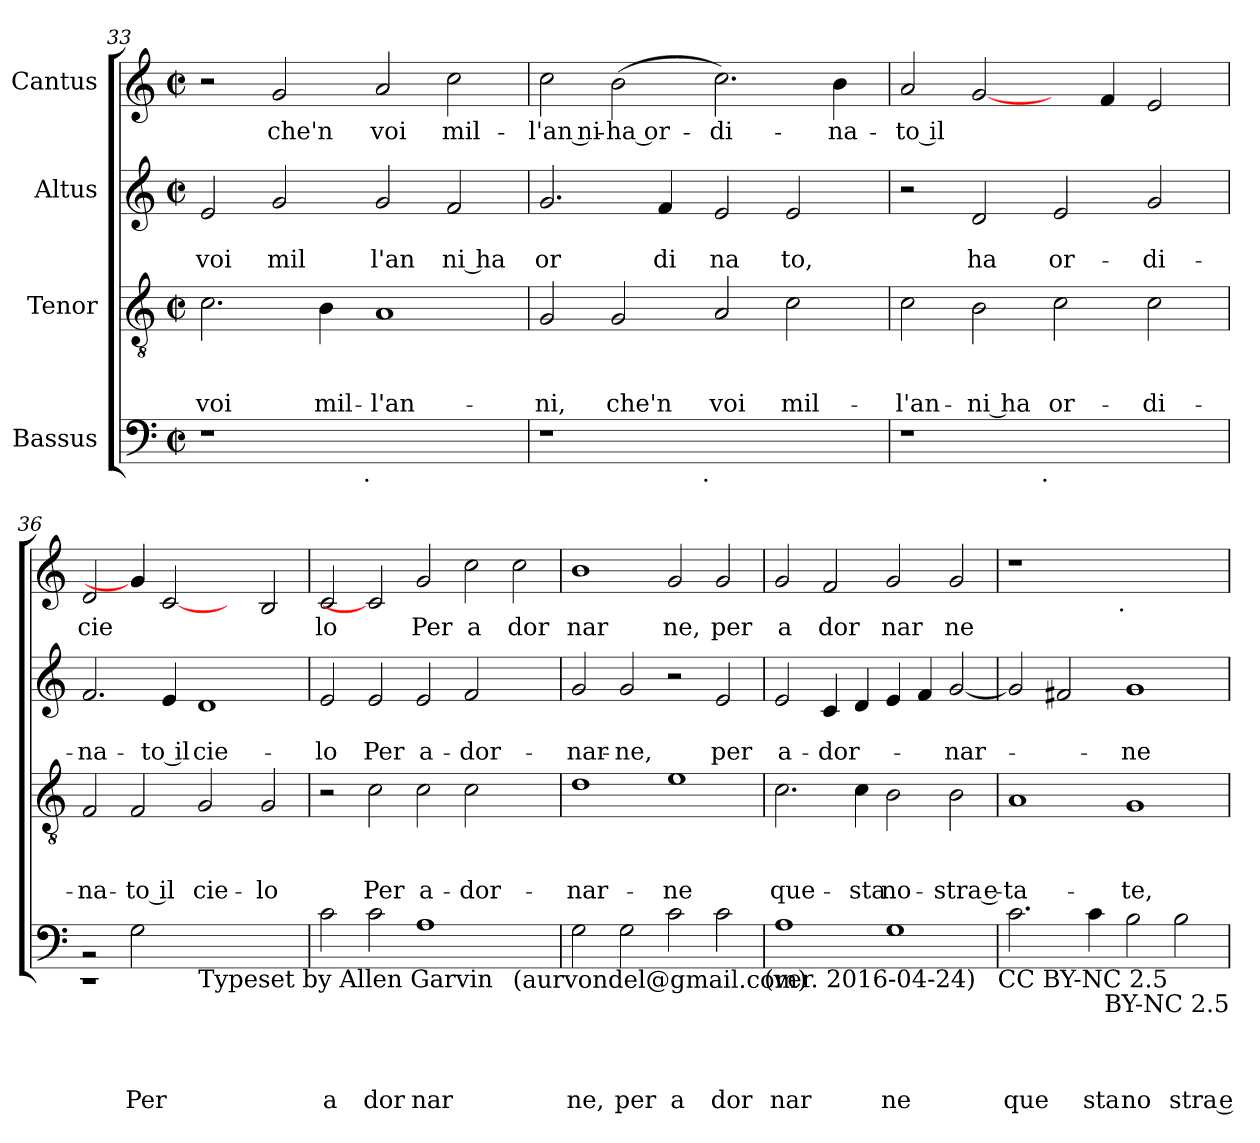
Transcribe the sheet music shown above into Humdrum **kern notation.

**kern	**text	**text	**text	**text	**kern	**text	**text	**text	**kern	**text	**text	**kern	**text
*part4	*part4	*part4	*part4	*part4	*part3	*part3	*part3	*part3	*part2	*part2	*part2	*part1	*part1
*staff4	*staff4	*staff4	*staff4	*staff4	*staff3	*staff3	*staff3	*staff3	*staff2	*staff2	*staff2	*staff1	*staff1
*I"Bassus	*	*	*	*	*I"Tenor	*	*	*	*I"Altus	*	*	*I"Cantus	*
*clefF4	*	*	*	*	*clefGv2	*	*	*	*clefG2	*	*	*clefG2	*
*k[]	*	*	*	*	*k[]	*	*	*	*k[]	*	*	*k[]	*
*C:	*	*	*	*	*C:	*	*	*	*C:	*	*	*C:	*
*M2/2	*	*	*	*	*M2/2	*	*	*	*M2/2	*	*	*M2/2	*
*met(c|)	*	*	*	*	*met(c|)	*	*	*	*met(c|)	*	*	*met(c|)	*
=33	=33	=33	=33	=33	=33	=33	=33	=33	=33	=33	=33	=33	=33
!	!	!	!	!	!	!	!	!LO:LY:b	!	!	!LO:LY:b	!	!
*^	*	*	*	*	*	*	*	*	*	*	*	*	*
1r	2ryy	.	.	.	.	2.c\	.	.	voi	2e/	.	voi	2r	.
!	!	!	!	!	!	!	!	!	!	!	!	!LO:LY:b	!	!LO:LY:b
.	4...ryy	.	.	.	.	.	.	.	.	2g/	.	mil	2g/	che'n
!	!	!	!	!	!	!	!	!	!LO:LY:b	!	!	!	!	!
.	.	.	.	.	.	4B\	.	.	mil-	.	.	.	.	.
!	!LO:TX:b:t=.	!	!	!	!	!	!	!	!	!	!	!	!	!
.	1ryy	.	.	.	.	.	.	.	.	.	.	.	.	.
!	!	!	!	!	!	!	!	!	!LO:LY:b	!	!	!LO:LY:b	!	!LO:LY:b
1ryy	.	.	.	.	.	1A	.	.	-l'an-	2g/	.	l'an	2a/	voi
!	!	!	!	!	!	!	!	!	!	!	!	!LO:LY:b:rj	!	!LO:LY:b
.	.	.	.	.	.	.	.	.	.	2f/	.	ni ha	2cc\	mil-
.	32ryy	.	.	.	.	.	.	.	.	.	.	.	.	.
=34	=34	=34	=34	=34	=34	=34	=34	=34	=34	=34	=34	=34	=34	=34
!	!	!	!	!	!	!	!	!	!LO:LY:b	!	!	!LO:LY:b	!	!LO:LY:b
1r	2ryy	.	.	.	.	2G/	.	.	-ni,	2.g/	.	or	2cc\	-l'an ni-
!	!	!	!	!	!	!	!	!	!LO:LY:b	!	!	!	!	!LO:LY:b
.	4...ryy	.	.	.	.	2G/	.	.	che'n	.	.	.	(<2b\	-ha or-
!	!	!	!	!	!	!	!	!	!	!	!	!LO:LY:b	!	!
.	.	.	.	.	.	.	.	.	.	4f/	.	di	.	.
!	!LO:TX:b:t=.	!	!	!	!	!	!	!	!	!	!	!	!	!
.	1ryy	.	.	.	.	.	.	.	.	.	.	.	.	.
!	!	!	!	!	!	!	!	!	!LO:LY:b	!	!	!LO:LY:b	!	!LO:LY:b
1ryy	.	.	.	.	.	2A/	.	.	voi	2e/	.	na	2.cc\)	-di-
!	!	!	!	!	!	!	!	!	!LO:LY:b	!	!	!LO:LY:b	!	!
.	.	.	.	.	.	2c\	.	.	mil-	2e/	.	to,	.	.
!	!	!	!	!	!	!	!	!	!	!	!	!	!	!LO:LY:b
.	.	.	.	.	.	.	.	.	.	.	.	.	4b\	-na-
.	32ryy	.	.	.	.	.	.	.	.	.	.	.	.	.
!!LO:LB:g=z
=35	=35	=35	=35	=35	=35	=35	=35	=35	=35	=35	=35	=35	=35	=35
!	!	!	!	!	!	!	!	!	!LO:LY:b	!	!	!	!	!LO:LY:b
1r	2ryy	.	.	.	.	2c\	.	.	-l'an-	2r	.	.	2a/	-to il
!	!	!	!	!	!	!	!	!	!LO:LY:b:rj	!	!	!LO:LY:b	!	!
.	4...ryy	.	.	.	.	2B\	.	.	-ni ha	2d/	.	ha	[2g/	.
!	!LO:TX:b:t=.	!	!	!	!	!	!	!	!	!	!	!	!	!
.	1ryy	.	.	.	.	.	.	.	.	.	.	.	.	.
!	!	!	!	!	!	!	!	!	!LO:LY:b	!	!	!LO:LY:b	!	!
1ryy	.	.	.	.	.	2c\	.	.	or-	2e/	.	or-	4ryy	.
.	.	.	.	.	.	.	.	.	.	.	.	.	4f/	.
!	!	!	!	!	!	!	!	!	!LO:LY:b	!	!	!LO:LY:b	!	!
.	.	.	.	.	.	2c\	.	.	-di-	2g/	.	-di-	2e/	.
.	32ryy	.	.	.	.	.	.	.	.	.	.	.	.	.
=36	=36	=36	=36	=36	=36	=36	=36	=36	=36	=36	=36	=36	=36	=36
*	*^	*	*	*	*	*	*	*	*	*	*	*	*	*
!	!	!	!	!	!	!	!	!	!	!LO:LY:b	!	!	!LO:LY:b	!	!LO:LY:b
1ryy	1rEE	2r	.	.	.	.	2F/	.	.	-na-	2.f/	.	-na-	2d/	cie
!	!	!	!	!	!	!LO:LY:b	!	!	!	!LO:LY:b:rj	!	!	!	!	!
.	.	2G\	.	.	.	Per	2F/	.	.	-to il	.	.	.	4g/]	.
!	!	!	!	!	!	!	!	!	!	!	!	!	!LO:LY:b:rj	!	!
.	.	.	.	.	.	.	.	.	.	.	4e/	.	-to il	[2c	.
!LO:TX:b:t=Typeset by Allen Garvin	!	!	!	!	!	!	!	!	!	!	!	!	!	!	!
!	!	!	!	!	!	!	!	!	!	!LO:LY:b	!	!	!LO:LY:b	!	!
1ryy	1ryy	1ryy	.	.	.	.	2G/	.	.	cie-	1d	.	cie-	.	.
.	.	.	.	.	.	.	.	.	.	.	.	.	.	4ryy	.
!	!	!	!	!	!	!	!	!	!	!LO:LY:b	!	!	!	!	!
.	.	.	.	.	.	.	2G/	.	.	-lo	.	.	.	2B/	.
*v	*v	*v	*	*	*	*	*	*	*	*	*	*	*	*	*
=37	=37	=37	=37	=37	=37	=37	=37	=37	=37	=37	=37	=37	=37
!	!	!	!	!LO:LY:b	!	!	!	!	!	!	!LO:LY:b	!	!LO:LY:b
2c\	.	.	.	a	2r	.	.	.	2e/	.	-lo	2c/	lo
!	!	!	!	!LO:LY:b	!	!	!	!LO:LY:b	!	!	!LO:LY:b	!	!
2c\	.	.	.	dor	2c\	.	.	Per	2e/	.	Per	2c]	.
!	!	!	!	!LO:LY:b	!	!	!	!LO:LY:b	!	!	!LO:LY:b	!	!LO:LY:b
1A	.	.	.	nar	2c\	.	.	a-	2e/	.	a-	2g/	Per
!	!	!	!	!	!	!	!	!LO:LY:b	!	!	!LO:LY:b	!	!LO:LY:b
.	.	.	.	.	2c\	.	.	-dor-	2f/	.	-dor-	2cc\	a
!LO:TX:b:t=(aurvondel@gmail.com)	!	!	!	!	!	!	!	!	!	!	!	!	!
!	!	!	!	!	!	!	!	!	!	!	!	!	!LO:LY:b
2ryy	.	.	.	.	2ryy	.	.	.	2ryy	.	.	2cc\	dor
=38	=38	=38	=38	=38	=38	=38	=38	=38	=38	=38	=38	=38	=38
!	!	!	!	!LO:LY:b	!	!	!	!LO:LY:b	!	!	!LO:LY:b	!	!LO:LY:b
2G\	.	.	.	ne,	1d	.	.	-nar-	2g/	.	-nar-	1b	nar
!	!	!	!	!LO:LY:b	!	!	!	!	!	!	!LO:LY:b	!	!
2G\	.	.	.	per	.	.	.	.	2g/	.	-ne,	.	.
!	!	!	!	!LO:LY:b	!	!	!	!LO:LY:b	!	!	!	!	!LO:LY:b
2c\	.	.	.	a	1e	.	.	-ne	2r	.	.	2g/	ne,
!	!	!	!	!LO:LY:b	!	!	!	!	!	!	!LO:LY:b	!	!LO:LY:b
2c\	.	.	.	dor	.	.	.	.	2e/	.	per	2g/	per
!LO:TX:b:t=(ver. 2016-04-24)	!	!	!	!	!	!	!	!	!	!	!	!	!
=39	=39	=39	=39	=39	=39	=39	=39	=39	=39	=39	=39	=39	=39
!	!	!	!	!LO:LY:b	!	!	!	!LO:LY:b	!	!	!LO:LY:b	!	!LO:LY:b
1A	.	.	.	nar	2.c\	.	.	que-	2e/	.	a-	2g/	a
!	!	!	!	!	!	!	!	!	!	!	!LO:LY:b	!	!LO:LY:b
.	.	.	.	.	.	.	.	.	4c/	.	-dor-	2f/	dor
!	!	!	!	!	!	!	!	!LO:LY:b	!	!	!	!	!
.	.	.	.	.	4c\	.	.	-sta	4d/	.	.	.	.
!	!	!	!	!LO:LY:b	!	!	!	!LO:LY:b	!	!	!	!	!LO:LY:b
1G	.	.	.	ne	2B\	.	.	no-	4e/	.	.	2g/	nar
.	.	.	.	.	.	.	.	.	4f/	.	.	.	.
!	!	!	!	!	!	!	!	!LO:LY:b	!	!	!LO:LY:b	!	!LO:LY:b
.	.	.	.	.	2B\	.	.	-stra e-	[<2g/	.	-nar-	2g/	ne
!LO:TX:b:t=CC BY-NC 2.5	!	!	!	!	!	!	!	!	!	!	!	!	!
=40	=40	=40	=40	=40	=40	=40	=40	=40	=40	=40	=40	=40	=40
!	!	!	!	!LO:LY:b	!	!	!	!LO:LY:b	!	!	!	!	!
*	*	*	*	*	*	*	*	*	*	*	*	*^	*
2.c\	.	.	.	que	1A	.	.	-ta-	2g/]	.	.	1r	2ryy	.
.	.	.	.	.	.	.	.	.	2f#/	.	.	.	4...ryy	.
!	!	!	!	!LO:LY:b	!	!	!	!	!	!	!	!	!	!
4c\	.	.	.	sta	.	.	.	.	.	.	.	.	.	.
!	!	!	!	!	!	!	!	!	!	!	!	!	!LO:TX:b:t=.	!
.	.	.	.	.	.	.	.	.	.	.	.	.	1ryy	.
!	!	!	!	!LO:LY:b	!	!	!	!LO:LY:b	!	!	!LO:LY:b	!	!	!
2B\	.	.	.	no	1G	.	.	-te,	1g	.	-ne	1ryy	.	.
!	!	!	!	!LO:LY:b	!	!	!	!	!	!	!	!	!	!
2B\	.	.	.	stra e	.	.	.	.	.	.	.	.	.	.
.	.	.	.	.	.	.	.	.	.	.	.	.	32ryy	.
!LO:TX:b:t=BY-NC 2.5	!	!	!	!	!	!	!	!	!	!	!	!	!	!
*	*	*	*	*	*	*	*	*	*	*	*	*v	*v	*
=	=	=	=	=	=	=	=	=	=	=	=	=	=
*-	*-	*-	*-	*-	*-	*-	*-	*-	*-	*-	*-	*-	*-
